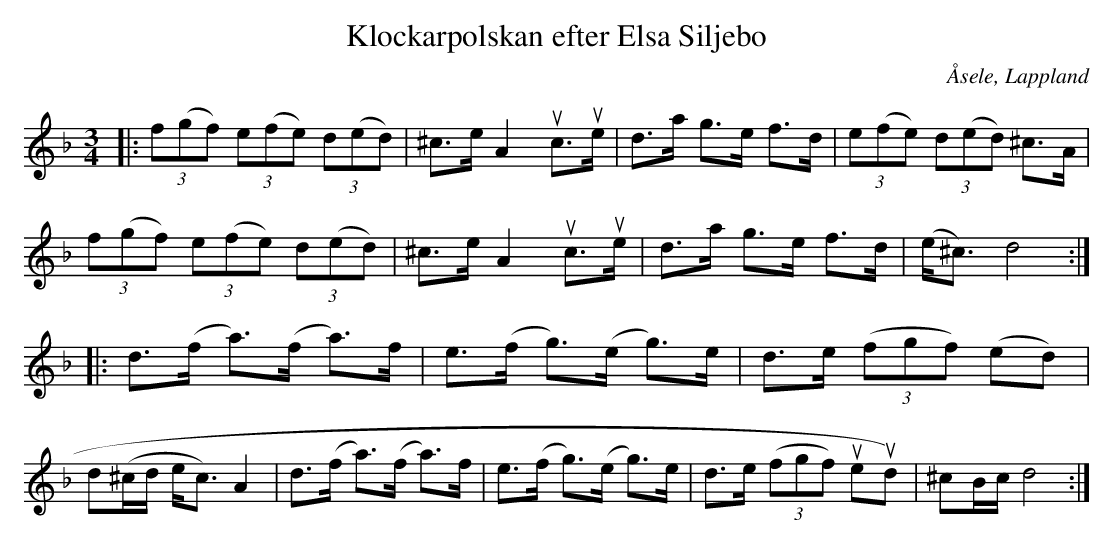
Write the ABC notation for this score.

X:1
T:Klockarpolskan efter Elsa Siljebo
O:Åsele, Lappland
M:3/4
L:1/8
K:Dm
|: (3f(gf) (3e(fe) (3d(ed) | ^c>e A2 uc>ue | d>a g>e f>d | (3e(fe) (3d(ed) ^c>A |
(3f(gf) (3e(fe) (3d(ed) | ^c>e A2 uc>ue | d>a g>e f>d | (e<^c) d4 :|
|:d>(f a)>(f a)>f | e>(f g)>(e g)>e | d>e (3(fgf) (ed) | d(^c/d/ e<c) A2- | d>(f a)>(f a)>f | e>(f g)>(e g)>e | d>e (3(fgf) ueud) | ^cB/c/ d4 :|
